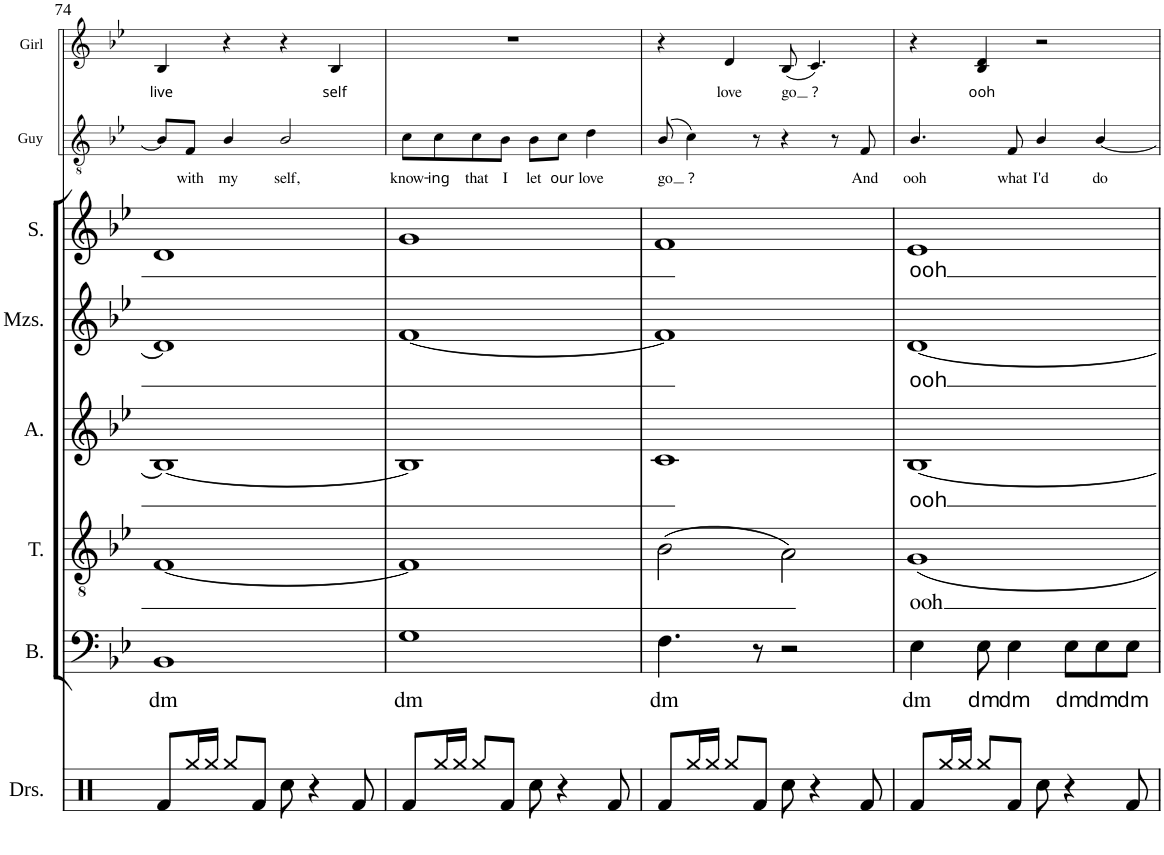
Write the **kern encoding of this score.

**kern	**kern	**text	**kern	**text	**kern	**text	**kern	**text	**kern	**text	**kern	**text	**kern	**text
*part8	*part7	*part7	*part6	*part6	*part5	*part5	*part4	*part4	*part3	*part3	*part2	*part2	*part1	*part1
*staff8	*staff7	*staff7	*staff6	*staff6	*staff5	*staff5	*staff4	*staff4	*staff3	*staff3	*staff2	*staff2	*staff1	*staff1
*I"Drumset	*I"Bass	*	*I"Tenor	*	*I"Alto	*	*I"Mezzo-soprano	*	*I"Soprano	*	*I"Guy	*	*I"Girl	*
*I'Drs.	*I'B.	*	*I'T.	*	*I'A.	*	*I'Mzs.	*	*I'S.	*	*I'Guy	*	*I'Girl	*
!!LO:PB:g=z
*clefX	*clefF4	*	*clefGv2	*	*clefG2	*	*clefG2	*	*clefG2	*	*clefGv2	*	*clefG2	*
*k[]	*k[b-e-]	*	*k[b-e-]	*	*k[b-e-]	*	*k[b-e-]	*	*k[b-e-]	*	*k[b-e-]	*	*k[b-e-]	*
*M4/4	*M4/4	*	*M4/4	*	*M4/4	*	*M4/4	*	*M4/4	*	*M4/4	*	*M4/4	*
*met(c)	*met(c)	*	*met(c)	*	*met(c)	*	*met(c)	*	*met(c)	*	*met(c)	*	*met(c)	*
=74	=74	=74	=74	=74	=74	=74	=74	=74	=74	=74	=74	=74	=74	=74
!	!	!LO:LY:b	!	!	!	!	!	!	!	!	!	!	!	!LO:LY:b
8Rf/L	1BB-	dm	[1F	.	1B-_	.	1d]	.	1d	.	8B-/L]	.	4B-/	live
!	!	!	!	!	!	!	!	!	!	!	!	!LO:LY:b	!	!
16Rgg/L	.	.	.	.	.	.	.	.	.	.	8F/J	with	.	.
16Rgg/JJ	.	.	.	.	.	.	.	.	.	.	.	.	.	.
!	!	!	!	!	!	!	!	!	!	!	!	!LO:LY:b	!	!
8Rgg/L	.	.	.	.	.	.	.	.	.	.	4B-/	my	4r	.
8Rf/J	.	.	.	.	.	.	.	.	.	.	.	.	.	.
!	!	!	!	!	!	!	!	!	!	!	!	!LO:LY:b	!	!
8Rcc\	.	.	.	.	.	.	.	.	.	.	2B-/	self,	4r	.
4r	.	.	.	.	.	.	.	.	.	.	.	.	.	.
!	!	!	!	!	!	!	!	!	!	!	!	!	!	!LO:LY:b
.	.	.	.	.	.	.	.	.	.	.	.	.	4B-/	self
8Rf/	.	.	.	.	.	.	.	.	.	.	.	.	.	.
=75	=75	=75	=75	=75	=75	=75	=75	=75	=75	=75	=75	=75	=75	=75
!	!	!LO:LY:b	!	!	!	!	!	!	!	!	!	!LO:LY:b	!	!
8Rf/L	1G	dm	1F]	.	1B-]	.	[1f	.	1g	.	8c\L	know-	1r	.
!	!	!	!	!	!	!	!	!	!	!	!	!LO:LY:b	!	!
16Rgg/L	.	.	.	.	.	.	.	.	.	.	8c\	-ing	.	.
16Rgg/JJ	.	.	.	.	.	.	.	.	.	.	.	.	.	.
!	!	!	!	!	!	!	!	!	!	!	!	!LO:LY:b	!	!
8Rgg/L	.	.	.	.	.	.	.	.	.	.	8c\	that	.	.
!	!	!	!	!	!	!	!	!	!	!	!	!LO:LY:b	!	!
8Rf/J	.	.	.	.	.	.	.	.	.	.	8B-\J	I	.	.
!	!	!	!	!	!	!	!	!	!	!	!	!LO:LY:b	!	!
8Rcc\	.	.	.	.	.	.	.	.	.	.	8B-\L	let	.	.
!	!	!	!	!	!	!	!	!	!	!	!	!LO:LY:b	!	!
4r	.	.	.	.	.	.	.	.	.	.	8c\J	our	.	.
!	!	!	!	!	!	!	!	!	!	!	!	!LO:LY:b	!	!
.	.	.	.	.	.	.	.	.	.	.	4d\	love	.	.
8Rf/	.	.	.	.	.	.	.	.	.	.	.	.	.	.
=76	=76	=76	=76	=76	=76	=76	=76	=76	=76	=76	=76	=76	=76	=76
!	!	!LO:LY:b	!	!	!	!	!	!	!	!	!	!LO:LY:b	!	!
8Rf/L	4.F\	dm	(2B-\	.	1c	.	1f]	.	1f	.	(8B-/	go	4r	.
!	!	!	!	!	!	!	!	!	!	!	!	!LO:LY:b	!	!
16Rgg/L	.	.	.	.	.	.	.	.	.	.	4c\)	?	.	.
16Rgg/JJ	.	.	.	.	.	.	.	.	.	.	.	.	.	.
!	!	!	!	!	!	!	!	!	!	!	!	!	!	!LO:LY:b
8Rgg/L	.	.	.	.	.	.	.	.	.	.	.	.	4d/	love
8Rf/J	8r	.	.	.	.	.	.	.	.	.	8r	.	.	.
!	!	!	!	!	!	!	!	!	!	!	!	!	!	!LO:LY:b
8Rcc\	2r	.	2A\)	.	.	.	.	.	.	.	4r	.	(8B-/	go
!	!	!	!	!	!	!	!	!	!	!	!	!	!	!LO:LY:b
4r	.	.	.	.	.	.	.	.	.	.	.	.	4.c/)	?
.	.	.	.	.	.	.	.	.	.	.	8r	.	.	.
!	!	!	!	!	!	!	!	!	!	!	!	!LO:LY:b	!	!
8Rf/	.	.	.	.	.	.	.	.	.	.	8F/	And	.	.
=77	=77	=77	=77	=77	=77	=77	=77	=77	=77	=77	=77	=77	=77	=77
!	!	!LO:LY:b	!	!LO:LY:b	!	!LO:LY:b	!	!LO:LY:b	!	!LO:LY:b	!	!LO:LY:b	!	!
8Rf/L	4E-\	dm	1G	ooh	[1B-	ooh	[1d	ooh	1e-	ooh	4.B-/	ooh	4r	.
16Rgg/L	.	.	.	.	.	.	.	.	.	.	.	.	.	.
16Rgg/JJ	.	.	.	.	.	.	.	.	.	.	.	.	.	.
!	!	!LO:LY:b	!	!	!	!	!	!	!	!	!	!	!	!LO:LY:b
8Rgg/L	8E-\	dm	.	.	.	.	.	.	.	.	.	.	4B-/ 4d/	ooh
!	!	!LO:LY:b	!	!	!	!	!	!	!	!	!	!LO:LY:b	!	!
8Rf/J	4E-\	dm	.	.	.	.	.	.	.	.	8F/	what	.	.
!	!	!	!	!	!	!	!	!	!	!	!	!LO:LY:b	!	!
8Rcc\	.	.	.	.	.	.	.	.	.	.	4B-/	I'd	2r	.
!	!	!LO:LY:b	!	!	!	!	!	!	!	!	!	!	!	!
4r	8E-\L	dm	.	.	.	.	.	.	.	.	.	.	.	.
!	!	!LO:LY:b	!	!	!	!	!	!	!	!	!	!LO:LY:b	!	!
.	8E-\	dm	.	.	.	.	.	.	.	.	[4B-/	do	.	.
!	!	!LO:LY:b	!	!	!	!	!	!	!	!	!	!	!	!
8Rf/	8E-\J	dm	.	.	.	.	.	.	.	.	.	.	.	.
=	=	=	=	=	=	=	=	=	=	=	=	=	=	=
*-	*-	*-	*-	*-	*-	*-	*-	*-	*-	*-	*-	*-	*-	*-
